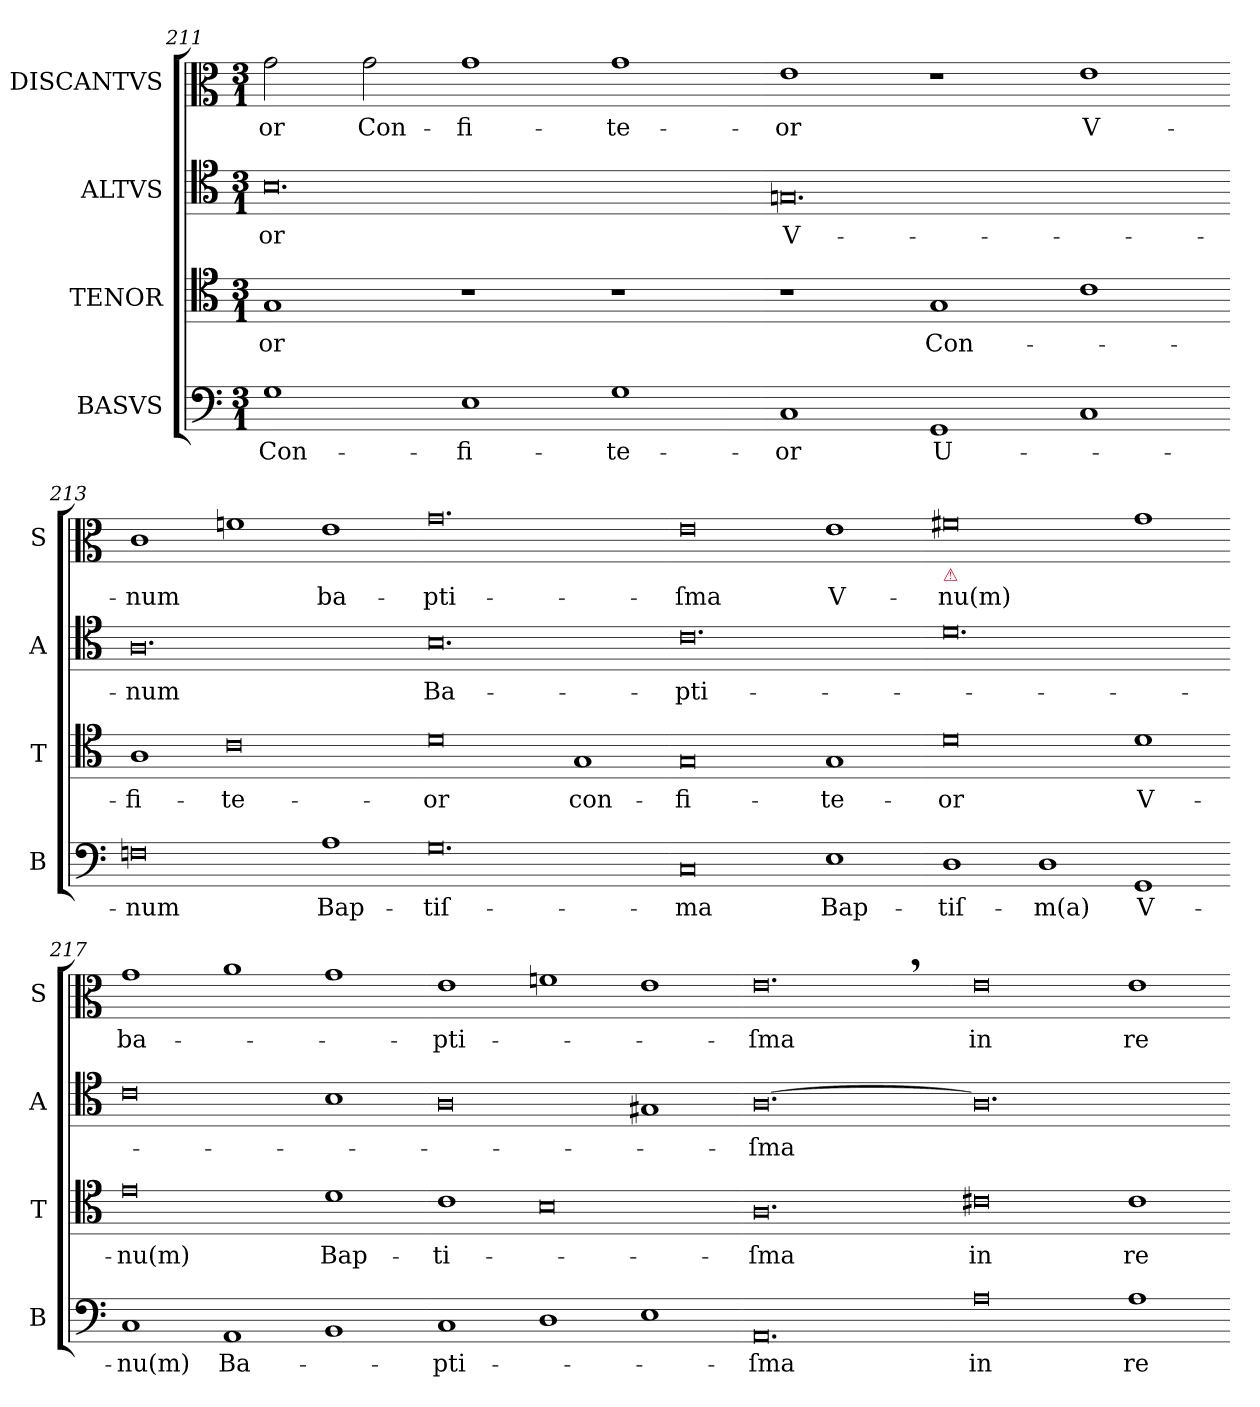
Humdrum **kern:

**kern	**text	**kern	**text	**kern	**text	**kern	**text
*part4	*part4	*part3	*part3	*part2	*part2	*part1	*part1
*staff4	*staff4	*staff3	*staff3	*staff2	*staff2	*staff1	*staff1
*I"BASVS	*	*I"TENOR	*	*I"ALTVS	*	*I"DISCANTVS	*
*I'B	*	*I'T	*	*I'A	*	*I'S	*
*clefF4	*	*clefC4	*	*clefC4	*	*clefC3	*
*k[]	*	*k[]	*	*k[]	*	*k[]	*
*M3/1	*	*M3/1	*	*M3/1	*	*M3/1	*
=211	=211	=211	=211	=211	=211	=211	=211
1G\	Con-	1G/	-or	0.B\	-or	2g\	-or
.	.	.	.	.	.	2g\	Con-
1E\	-fi-	1r	.	.	.	1g\	-fi-
1G\	-te-	1r	.	.	.	1g\	-te-
=212-	=212-	=212-	=212-	=212-	=212-	=212-	=212-
1C/	-or	1r	.	0.Gn/	V-	1e\	-or
1GG/	U-	1G/	Con-	.	.	1r	.
1C/	.	1c\	.	.	.	1e\	V-
=213-	=213-	=213-	=213-	=213-	=213-	=213-	=213-
0Fn\	-num	1A\	-fi-	0.A\	-num	1c\	-num
.	.	0c\	-te-	.	.	1fn\	.
1A\	Bap-	.	.	.	.	1e\	ba-
=214-	=214-	=214-	=214-	=214-	=214-	=214-	=214-
0.G\	-tiſ-	0d\	-or	0.B\	Ba-	0.g\	-pti-
.	.	1G/	con-	.	.	.	.
=215-	=215-	=215-	=215-	=215-	=215-	=215-	=215-
0C/	-ma	0G/	-fi-	0.c\	-pti-	0e\	-ſma
1E\	Bap-	1G/	-te-	.	.	1e\	V-
=216-	=216-	=216-	=216-	=216-	=216-	=216-	=216-
!	!	!	!	!	!	!LO:TX:b:color=crimson:t=⚠	!
1D\	-tiſ-	0d\	-or	0.d\	.	0f#X\	-nu(m)
1D\	-m(a)	.	.	.	.	.	.
1GG/	V-	1d\	V-	.	.	1g\	.
=217-	=217-	=217-	=217-	=217-	=217-	=217-	=217-
1C/	-nu(m)	0e\	-nu(m)	0c\	.	1g\	ba-
1AA/	Ba-	.	.	.	.	1a\	.
1BB/	.	1d\	Bap-	1B\	.	1g\	.
=218-	=218-	=218-	=218-	=218-	=218-	=218-	=218-
1C/	-pti-	1c\	-ti-	0A\	.	1e\	-pti-
1D/	.	0B\	.	.	.	1fn\	.
1E\	.	.	.	1G#X/	.	1e\	.
=219-	=219-	=219-	=219-	=219-	=219-	=219-	=219-
0.AA/	-ſma	0.A\	-ſma	[0.A\	-ſma	0.e,<\	-ſma
=220-	=220-	=220-	=220-	=220-	=220-	=220-	=220-
0A\	in	0c#X\	in	0.A\]	.	0e\	in
1A\	re-	1c#\	re-	.	.	1e\	re-
=-	=-	=-	=-	=-	=-	=-	=-
*-	*-	*-	*-	*-	*-	*-	*-
